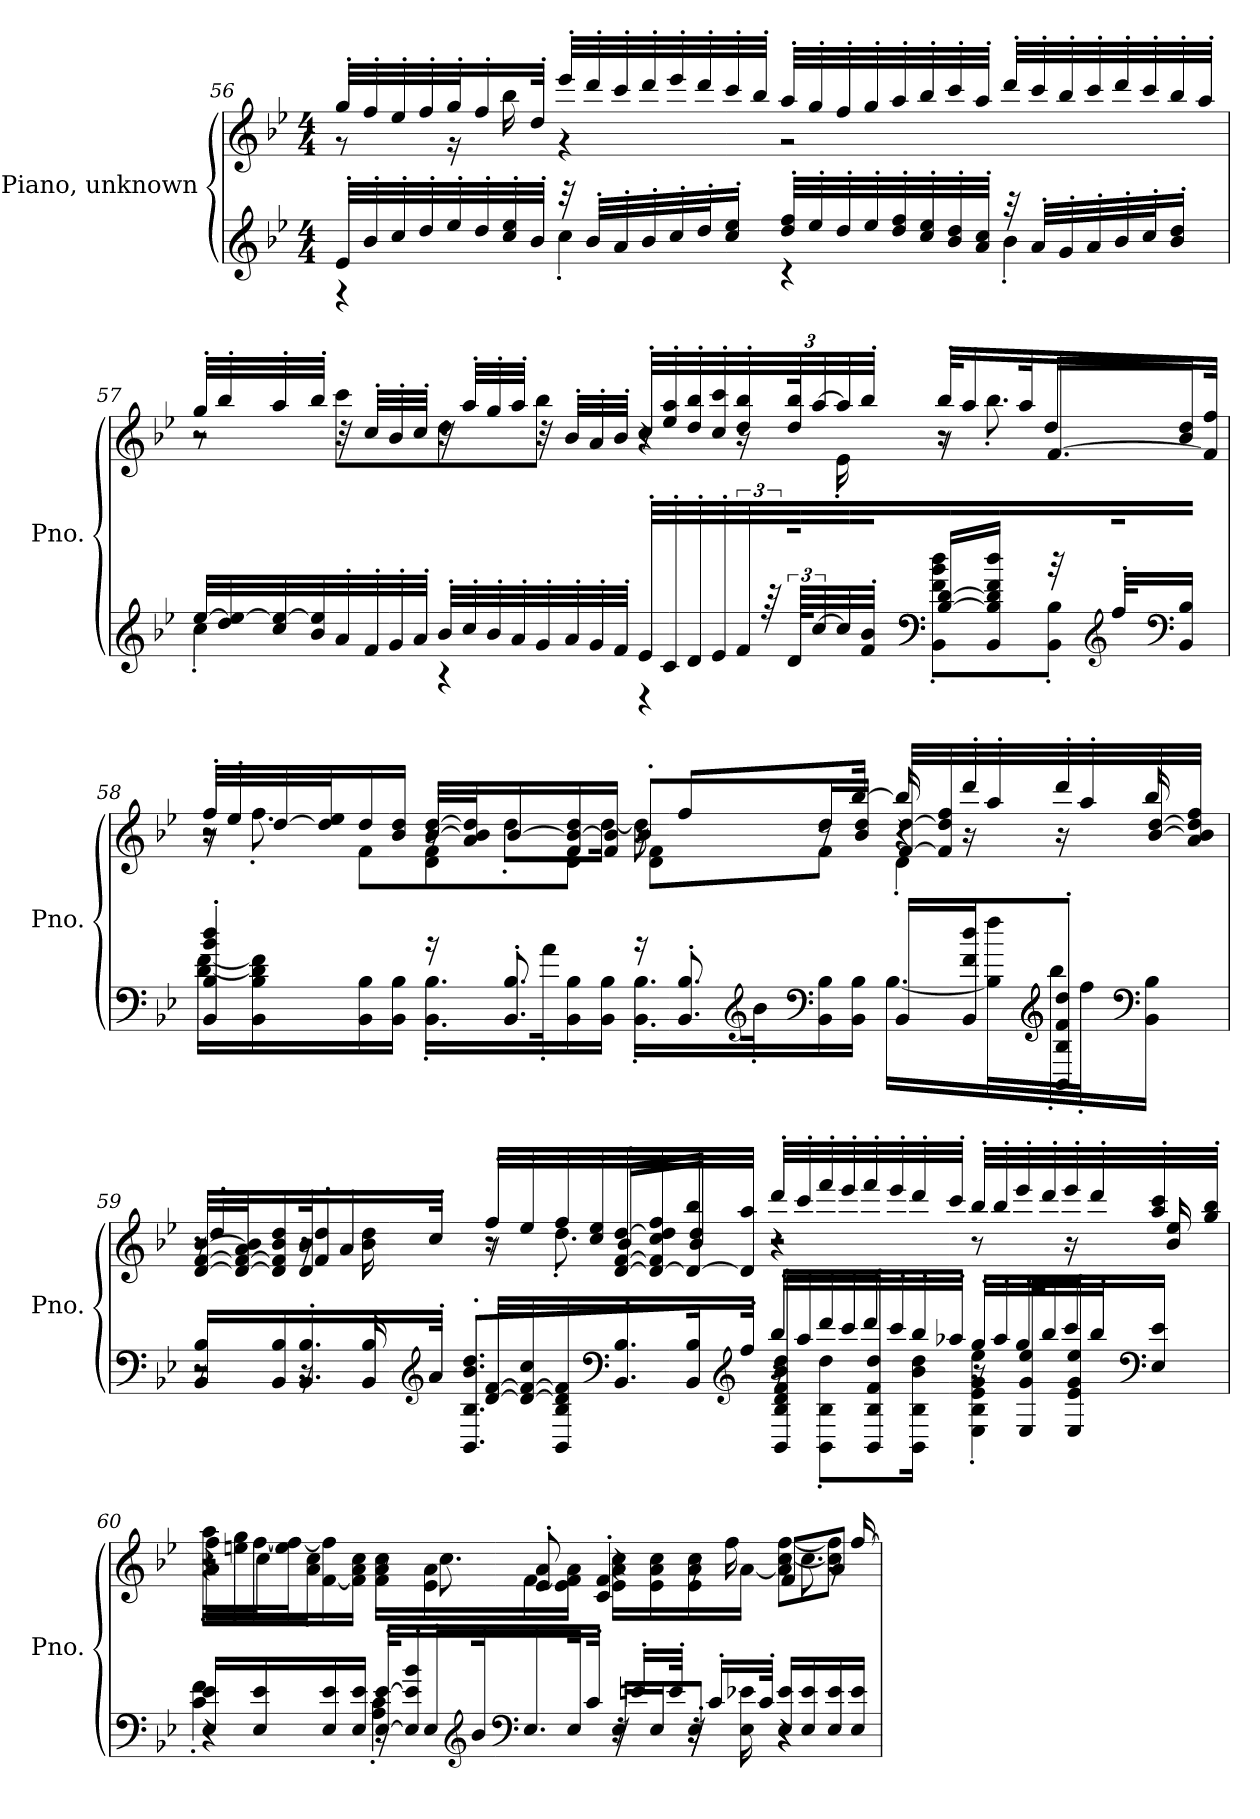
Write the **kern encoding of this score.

**kern	**kern
*part1	*part1
*staff2	*staff1
*I"Piano, unknown	*
*I'Pno.	*
!!LO:LB:g=z
*clefG2	*clefG2
*k[b-e-]	*k[b-e-]
*M4/4	*M4/4
=56	=56
*^	*^
32e-'/LLL	4r	32gg'/LLL	8r
32b-'/	.	32ff'/	.
32cc'/	.	32ee-'/	.
32dd'/	.	32ff'/	.
32ee-'/	.	32gg'/J	16r
32dd'/	.	16ff'/	.
32cc/' 32ee-/'	.	.	16bb-\
32b-'/JJJ	.	32dd'/JJk	.
32r	4cc'\	32eee-'/LLL	4r
32b-'/LLL	.	32ddd'/	.
32a'/	.	32ccc'/	.
32b-'/	.	32ddd'/	.
32cc'/	.	32eee-'/	.
32dd'/J	.	32ddd'/	.
16cc/' 16ee-/'JJ	.	32ccc'/	.
.	.	32bb-'/JJJ	.
32dd/' 32ff/'LLL	4r	32aa'/LLL	2r
32ee-'/	.	32gg'/	.
32dd'/	.	32ff'/	.
32ee-'/	.	32gg'/	.
32dd/' 32ff/'	.	32aa'/	.
32cc/' 32ee-/'	.	32bb-'/	.
32b-/' 32dd/'	.	32ccc'/	.
32a/' 32cc/'JJJ	.	32aa'/JJJ	.
32r	4b-'\	32ddd'/LLL	.
32a'/LLL	.	32ccc'/	.
32g'/	.	32bb-'/	.
32a'/	.	32ccc'/	.
32b-'/	.	32ddd'/	.
32cc'/J	.	32ccc'/	.
16b-/' 16dd/'JJ	.	32bb-'/	.
.	.	32aa'/JJJ	.
!!LO:LB:g=z
=57	=57	=57	=57
*	*	*	*^
[32ee-/LLL	4cc'\	32gg'/LLL	8r	2r
32dd/ 32ee-/_	.	32bb-'/	.	.
32cc/ 32ee-/_	.	32aa'/	.	.
32b-/ 32ee-/]	.	32bb-'/JJJ	.	.
32a'/	.	32r	8ccc\L	.
32f'/	.	32cc'/LLL	.	.
32g'/	.	32b-'/	.	.
32a'/JJJ	.	32cc'/JJJ	.	.
32b-'/LLL	4r	32r	8dd\	.
32cc'/	.	32aa'/LLL	.	.
32b-'/	.	32gg'/	.	.
32a'/	.	32aa'/JJJ	.	.
32g'/	.	32r	8bb-\J	.
32a'/	.	32b-'/LLL	.	.
32g'/	.	32a'/	.	.
32f'/JJJ	.	32b-'/JJJ	.	.
32e-'/LLL	4r	32cc'/LLL	8r	4r
32c'/	.	32ee-/' 32aa/'	.	.
32d'/	.	32dd/' 32bb-/'	.	.
32e-'/	.	32cc/' 32ccc/'	.	.
48f/JJJ	.	32dd/' 32bb-/'	16r	.
96r	.	.	.	.
*	*	*Xbrackettup	*	*
96d/KLLL	.	96dd/ 96bb-/K	.	.
[48cc/	.	[48aa/	.	.
32cc/]	.	32aa/]	16e-'\	.
32f/' 32b-/'JJJ	.	32bb-'/JJJ	.	.
*clefF4	*	*	*	*
[16B-/ [16d/LL	8BB-\' 8f\' 8b-\' 8dd\'L	32bb-'/KLL	16r	8r
.	.	16aa'/	.	.
16BB-/ 16B-/] 16d/] 16f/ 16dd/JJ	.	.	8.bb-'\	.
.	.	32aa'/K	.	.
32r	8BB-\' 8B-\'J	[16.f/	.	16dd/LL
*clefG2	*	*	*	*
32ff'/KLL	.	.	.	.
*clefF4	*	*	*	*
16BB-/ 16B-/JJ	.	.	.	16b-/ 16dd/JJ
.	.	32f/] 32ff/JJk	.	.
!!LO:LB:g=z
=58	=58	=58	=58	=58
*	*	*	*	*^
4BB-/' 4B-/' 4b-/' 4dd/'	[16d\ [16f\LL	2r	16r	32ff'/LLL	8r
.	.	.	.	32ee-'/	.
.	16BB-\ 16B-\ 16d\] 16f\]	.	8.ff'\	[32dd/	.
.	.	.	.	32dd/] 32ee-/J	.
.	16BB-\ 16B-\	.	.	16dd/	8f\L
.	16BB-\ 16B-\JJ	.	.	16b-/ 16dd/JJ	.
16r	16.BB-\' 16.B-\'LL	.	16r	[32b-/ [32dd/LLL	8d\ 8f\
.	.	.	.	32a/ 32b-/] 32dd/]J	.
8.BB-/' 8.B-/'	.	.	8dd'\L	[16b-/	.
.	32a'\K	.	.	.	.
.	16BB-\ 16B-\	.	.	16f/ 16b-/_ 16dd/	8d\J
.	16BB-\ 16B-\JJ	.	[16dd\Jk	16f/ 16b-/]JJ	.
16r	16.BB-\' 16.B-\'LL	16r	8dd\]	8b-'/L	8d\ 8f\L
8.BB-/' 8.B-/'	.	8ff/L	.	.	.
*clefG2	*	*	*	*	*
.	32b-'\K	.	.	.	.
*clefF4	*	*	*	*	*
.	16BB-\ 16B-\	.	8r	16dd/L	8f\J
.	16BB-\ 16B-\JJ	[16bb-/Jk	.	16b-/ 16dd/JJ	.
16BB-/LL	[16.B-\LL	16bb-/]	4r	[32f/ [32dd/LLL	4d'\
.	.	.	.	32f/] 32dd/] 32ff/	.
16BB-/ 16f/ 16dd/J	.	16r	.	32ddd'/	.
.	32B-\] 32ff\L	.	.	32aa'/	.
*clefG2	*	*	*	*	*
8BB-/' 8B-/' 8f/' 8dd/'J	32bb-'\	16r	.	32ddd'/	.
.	32ff'\J	.	.	32aa'/	.
*clefF4	*	*	*	*	*
.	16BB-\ 16B-\JJ	16bb-'/	.	[32b-/ [32dd/	.
.	.	.	.	32a/ 32b-/] 32dd/] 32ff/JJJ	.
*	*	*	*	*v	*v
!!LO:LB:g=z
=59	=59	=59	=59	=59
*	*^	*	*	*
16BB-/ 16B-/LL	2r	8r	[32d/ [32f/ [32b-/LLL	8r	8dd'/L
.	.	.	32d/_ 32f/_ 32a/ 32b-/]J	.	.
16BB-/ 16B-/	.	.	16d/] 16f/] 16b-/ 16dd/	.	.
16.BB-/' 16.B-/'	.	16r	32d/' 32b-/'K	16r	8f/' 8dd/'J
.	.	.	16a'/	.	.
.	.	16BB-/ 16B-/	.	16b-\ 16dd\	.
*clefG2	*	*	*	*	*
32a'/JJk	.	.	32cc'/JJk	.	.
[32d/ [32f/LLL	.	8.BB-/' 8.B-/' 8.b-/' 8.dd/'L	32ff'/LLL	16r	8r
32d/_ 32f/_ 32cc/J	.	.	32ee-'/	.	.
16BB-/ 16B-/ 16d/] 16f/]	.	.	32ff'/	8.dd'\	.
.	.	.	32cc/' 32ee-/'	.	.
*clefF4	*	*	*	*	*
16.BB-/' 16.B-/'	.	.	[32d/ [32f/ [32dd/	.	16b-'/LL
.	.	.	32d/_ 32f/] 32cc/ 32dd/] 32ff/	.	.
.	.	16BB-/ 16B-/Jk	32d/_ 32bb-/	.	16b-/ 16dd/JJ
*clefG2	*	*	*	*	*
32ff'/JJk	.	.	32d/] 32aa/JJJ	.	.
32bb-'/LLL	16r	8BB-/' 8B-/' 8d/' 8f/' 8b-/' 8dd/'L	32ddd'/LLL	2r	4r
32aa'/	.	.	32ccc'/	.	.
32ddd'/	8BB-\' 8B-\' 8dd\'L	.	32fff'/	.	.
32ccc'/	.	.	32eee-'/	.	.
32ddd'/	.	8BB-/' 8B-/' 8f/' 8dd/'J	32fff'/	.	.
32ccc'/	.	.	32eee-'/	.	.
32bb-'/	16BB-\ 16B-\ 16b-\ 16dd\Jk	.	32ddd'/	.	.
32aa-X'/JJJ	.	.	32ccc'/JJJ	.	.
32gg'/LLL	4E-\' 4B-\' 4e-\' 4g\' 4ee-\'	16r	32bb-'/LLL	.	8r
32aa-'/	.	.	32bb-'/	.	.
32gg'/	.	16E-/ 16g/ 16ee-/KL	32eee-'/	.	.
32bb-'/	.	.	32ddd'/	.	.
32ccc'/	.	8E-/' 8e-/' 8g/' 8ee-/'J	32eee-'/	.	16r
32bb-'/J	.	.	32ddd'/	.	.
*clefF4	*	*	*	*	*
16E-/ 16e-/JJ	.	.	32aa/' 32ccc/'	.	16b-/ 16ee-/
.	.	.	32gg/' 32bb-/'JJJ	.	.
!!LO:LB:g=z
=60	=60	=60	=60	=60	=60
*	*	*	*	*	*^
16E-/ 16e-/LL	4c\' 4f\'	4r	2r	32aa'\LLL	4r	16a\ 16ff\LL
.	.	.	.	32een\' 32gg\'	.	.
16E-/ 16e-/	.	.	.	[32ff\	.	16cc\J
.	.	.	.	32ee\ 32ff\_J	.	.
16E-/ 16e-/	.	.	.	[16f\ 16ff\]	.	8a\' 8cc\'J
16E-/ 16e-/JJ	.	.	.	16f\] 16a\ 16cc\JJ	.	.
[32E-/' [32e-/'KLL	4A\' 4c\'	16r	.	16f\ 16a\ 16cc\LL	8r	16r
16E-/]' 16e-/]' 16b-/'	.	.	.	.	.	.
.	.	8E-'/L	.	16e-\ 16a\	.	8.cc\
*clefG2	*	*	*	*	*	*
32b-'/K	.	.	.	.	.	.
*clefF4	*	*	*	*	*	*
16.E-'/	.	.	.	[16f\	8e-/' 8a/'	.
.	.	16E-/Jk	.	16e-\ 16f\] 16a\JJ	.	.
32c'/JJk	.	.	.	.	.	.
32r	8r	16E-/LL	4r	16e-\ 16a\ 16cc\LL	4c/' 4f/'	8r
16en'/LL	.	.	.	.	.	.
.	.	16E-/J	.	16e-\ 16a\ 16cc\	.	.
32e'/JJk	.	.	.	.	.	.
32r	16r	8E-'/J	.	16e-\ 16a\ 16cc\	.	16r
16c'/LL	.	.	.	.	.	.
.	16E-\ 16e-X\	.	.	[16a\JJ	.	16ff\
32c'/JJk	.	.	.	.	.	.
16E-/ 16e-/LL	4r	4r	8r	8a\] [8cc\ [8ff\L	8f/L	16r
16E-/ 16e-/	.	.	.	.	.	8.cc\
16E-/ 16e-/	.	.	16r	8cc\] 8ff\]J	8a/J	.
16E-/ 16e-/JJ	.	.	[16ff/	.	.	.
*v	*v	*v	*	*	*	*
*	*v	*v	*v	*v
=	=
*-	*-
